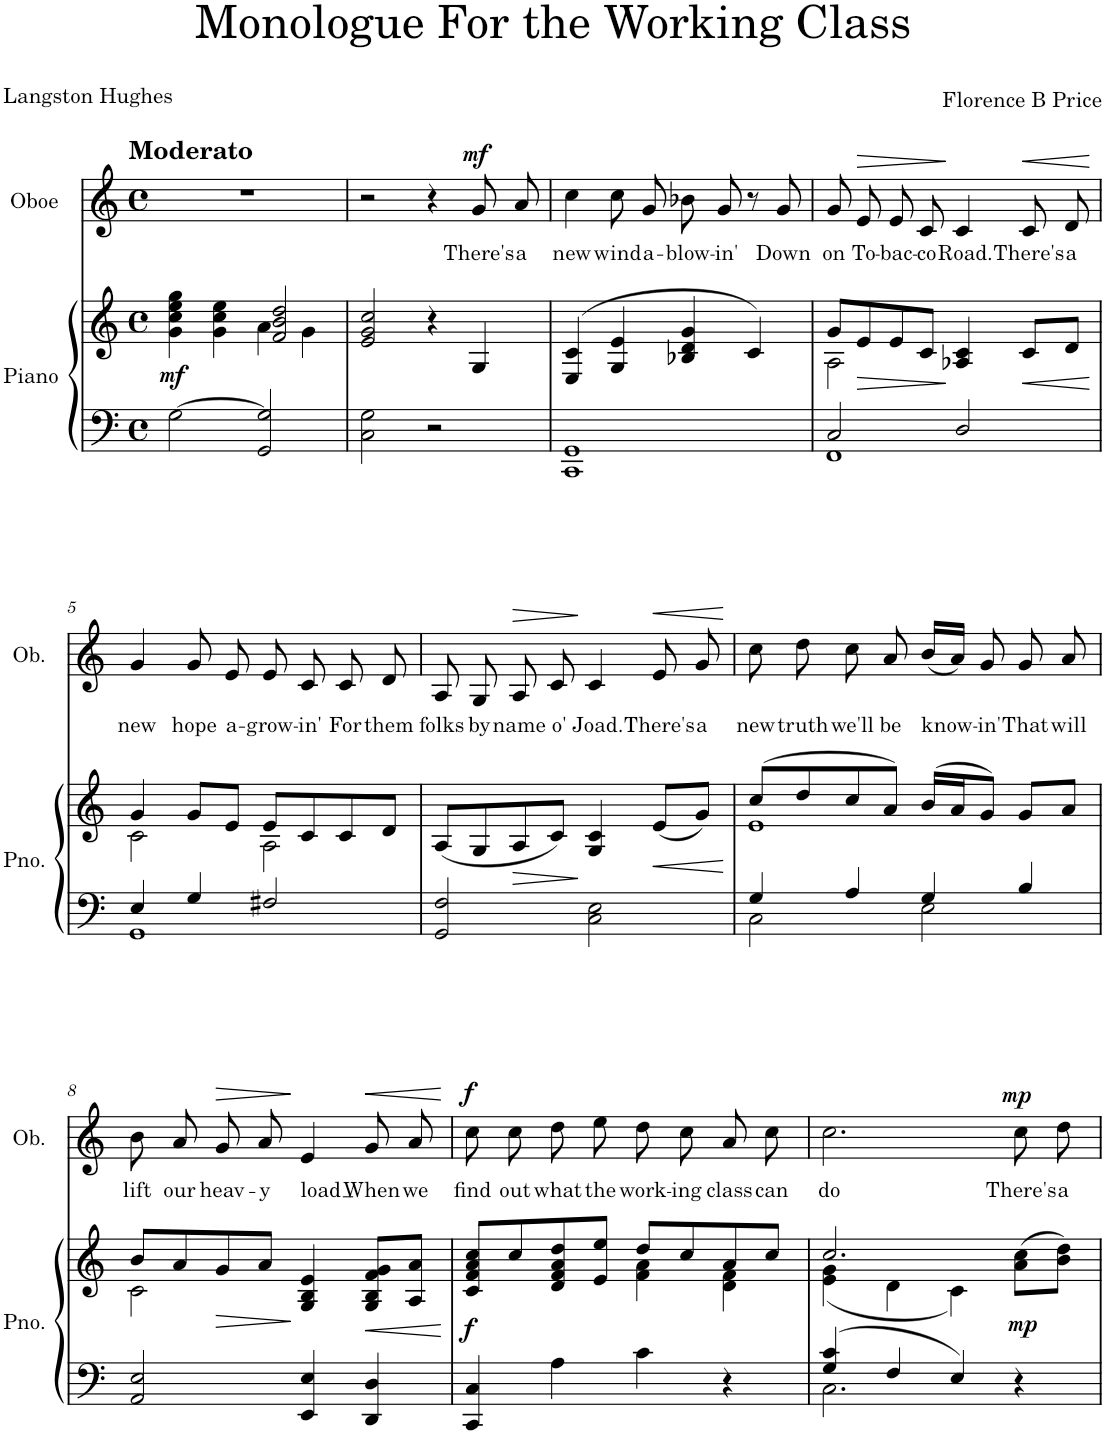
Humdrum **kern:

**kern	**kern	**dynam	**kern	**text	**dynam
*part2	*part2	*part2	*part1	*part1	*part1
*staff3	*staff2	*staff2/3	*staff1	*staff1	*staff1
*I"Piano	*	*	*I"Oboe	*	*
*I'Pno.	*	*	*I'Ob.	*	*
*clefF4	*clefG2	*	*clefG2	*	*
*k[]	*k[]	*	*k[]	*	*
*M4/4	*M4/4	*	*M4/4	*	*
*met(c)	*met(c)	*	*met(c)	*	*
=1	=1	=1	=1	=1	=1
*	*^	*	*	*	*
!	!	!	!	!LO:TX:a:B:t=Moderato	!	!
!	!	!	!LO:DY:b	!	!	!
[2G\	4g\ 4cc\ 4ee\ 4gg\	2ryy	mf	1r	.	.
.	4g\ 4cc\ 4ee\	.	.	.	.	.
2GG/ 2G/]	2f/ 2b/ 2dd/	4a\	.	.	.	.
.	.	4g\	.	.	.	.
*	*v	*v	*	*	*	*
=2	=2	=2	=2	=2	=2
2C\ 2G\	2e/ 2g/ 2cc/	.	2r	.	.
2r	4r	.	4r	.	.
!	!	!	!	!LO:LY:b	!LO:DY:a
.	4G/	.	8g/	There's	mf
!	!	!	!	!LO:LY:b	!
.	.	.	8a/	a	.
=3	=3	=3	=3	=3	=3
!	!	!	!	!LO:LY:b	!
1CC 1GG	(>4E/ 4c/	.	4cc\	new	.
!	!	!	!	!LO:LY:b	!
.	4G/ 4e/	.	8cc\	wind	.
!	!	!	!	!LO:LY:b	!
.	.	.	8g/	a-	.
!	!	!	!	!LO:LY:b	!
.	4B-X/ 4d/ 4g/	.	8b-X\	-blow-	.
!	!	!	!	!LO:LY:b	!
.	.	.	8g/	-in'	.
.	4c/)	.	8r	.	.
!	!	!	!	!LO:LY:b	!
.	.	.	8g/	Down	.
=4	=4	=4	=4	=4	=4
*^	*^	*	*	*	*
!	!	!	!	!	!	!LO:LY:b	!
2C/	1FF	8g/L	2A\	.	8g/	on	.
!	!	!	!	!LO:HP:b	!	!LO:LY:b	!LO:HP:b
.	.	8e/	.	>	8e/	To-	>
!	!	!	!	!	!	!LO:LY:b	!
.	.	8e/	.	.	8e/	-bac-	.
!	!	!	!	!	!	!LO:LY:b	!
.	.	8c/J	.	.	8c/	-co	.
!	!	!	!	!	!	!LO:LY:b	!
2D/	.	4A-X/ 4c/	2ryy	]	4c/	Road.	]
!	!	!	!	!LO:HP:b	!	!LO:LY:b	!LO:HP:b
.	.	8c/L	.	<	8c/	There's	<
!	!	!	!	!	!	!LO:LY:b	!
.	.	8d/J	.	.	8d/	a	.
*v	*v	*	*	*	*	*	*
*	*v	*v	*	*	*	*
.	.	[	.	.	[
!!LO:LB:g=z
=5	=5	=5	=5	=5	=5
*^	*^	*	*	*	*
!	!	!	!	!	!	!LO:LY:b	!
4E/	1GG	4g/	2c\	.	4g/	new	.
!	!	!	!	!	!	!LO:LY:b	!
4G/	.	8g/L	.	.	8g/	hope	.
!	!	!	!	!	!	!LO:LY:b	!
.	.	8e/J	.	.	8e/	a-	.
!	!	!	!	!	!	!LO:LY:b	!
2F#X/	.	8e/L	2A\	.	8e/	-grow-	.
!	!	!	!	!	!	!LO:LY:b	!
.	.	8c/	.	.	8c/	-in'	.
!	!	!	!	!	!	!LO:LY:b	!
.	.	8c/	.	.	8c/	For	.
!	!	!	!	!	!	!LO:LY:b	!
.	.	8d/J	.	.	8d/	them	.
*v	*v	*	*	*	*	*	*
*	*v	*v	*	*	*	*
=6	=6	=6	=6	=6	=6
!	!	!	!	!LO:LY:b	!
2GG/ 2F/	(8A/L	.	8A/	folks	.
!	!	!	!	!LO:LY:b	!
.	8G/	.	8G/	by	.
!	!	!LO:HP:b	!	!LO:LY:b	!LO:HP:b
.	8A/	>	8A/	name	>
!	!	!	!	!LO:LY:b	!
.	8c/J)	.	8c/	o'	.
!	!	!	!	!LO:LY:b	!
2C\ 2E\	4G/ 4c/	]	4c/	Joad.	]
!	!	!LO:HP:b	!	!LO:LY:b	!LO:HP:b
.	(8e/L	<	8e/	There's	<
!	!	!	!	!LO:LY:b	!
.	8g/J)	.	8g/	a	.
.	.	[	.	.	[
=7	=7	=7	=7	=7	=7
*^	*^	*	*	*	*
!	!	!	!	!	!	!LO:LY:b	!
4G/	2C\	(8cc/L	1e	.	8cc\	new	.
!	!	!	!	!	!	!LO:LY:b	!
.	.	8dd/	.	.	8dd\	truth	.
!	!	!	!	!	!	!LO:LY:b	!
4A/	.	8cc/	.	.	8cc\	we'll	.
!	!	!	!	!	!	!LO:LY:b	!
.	.	8a/J)	.	.	8a/	be	.
!	!	!	!	!	!	!LO:LY:b	!
4G/	2E\	(16b/LL	.	.	(16b/LL	know-	.
.	.	16a/J	.	.	16a/JJ)	.	.
!	!	!	!	!	!	!LO:LY:b	!
.	.	8g/J)	.	.	8g/	-in'	.
!	!	!	!	!	!	!LO:LY:b	!
4B/	.	8g/L	.	.	8g/	That	.
!	!	!	!	!	!	!LO:LY:b	!
.	.	8a/J	.	.	8a/	will	.
*v	*v	*	*	*	*	*	*
!!LO:LB:g=z
=8	=8	=8	=8	=8	=8	=8
!	!	!	!	!	!LO:LY:b	!
2AA/ 2E/	8b/L	2c\	.	8b\	lift	.
!	!	!	!	!	!LO:LY:b	!
.	8a/	.	.	8a/	our	.
!	!	!	!LO:HP:b	!	!LO:LY:b	!LO:HP:b
.	8g/	.	>	8g/	heav-	>
!	!	!	!	!	!LO:LY:b	!
.	8a/J	.	.	8a/	-y	.
!	!	!	!	!	!LO:LY:b	!
4EE/ 4E/	4G/ 4B/ 4e/	2ryy	]	4e/	load	]
!	!	!	!LO:HP:b	!	!LO:LY:b	!LO:HP:b
4DD/ 4D/	8G/ 8B/ 8f/ 8g/L	.	<	8g/	When	<
!	!	!	!	!	!LO:LY:b	!
.	8A/ 8a/J	.	.	8a/	we	.
*	*v	*v	*	*	*	*
.	.	[	.	.	[
=9	=9	=9	=9	=9	=9
*	*^	*	*	*	*
!	!	!	!LO:DY:b	!	!LO:LY:b	!LO:DY:a
4CC/ 4C/	8c/ 8f/ 8a/ 8cc/L	2ryy	f	8cc\	find	f
!	!	!	!	!	!LO:LY:b	!
.	8cc/	.	.	8cc\	out	.
!	!	!	!	!	!LO:LY:b	!
4A\	8d/ 8f/ 8a/ 8dd/	.	.	8dd\	what	.
!	!	!	!	!	!LO:LY:b	!
.	8e/ 8ee/J	.	.	8ee\	the	.
!	!	!	!	!	!LO:LY:b	!
4c\	8dd/L	4f\ 4a\	.	8dd\	work-	.
!	!	!	!	!	!LO:LY:b	!
.	8cc/	.	.	8cc\	-ing	.
!	!	!	!	!	!LO:LY:b	!
4r	8a/	4d\ 4f\	.	8a/	class	.
!	!	!	!	!	!LO:LY:b	!
.	8cc/J	.	.	8cc\	can	.
=10	=10	=10	=10	=10	=10	=10
*^	*	*	*	*	*	*
!	!	!	!	!	!	!LO:LY:b	!
4G/ 4c/	2.C\	2.cc/	(4e\ 4g\	.	2.cc\	do	.
4F/	.	.	4d\	.	.	.	.
4E/	.	.	4c\)	.	.	.	.
!	!	!	!	!LO:DY:b	!	!LO:LY:b	!LO:DY:a
4r	4ryy	(8a\ 8cc\L	4ryy	mp	8cc\	There's	mp
!	!	!	!	!	!	!LO:LY:b	!
.	.	8b\ 8dd\J)	.	.	8dd\	a	.
*v	*v	*	*	*	*	*	*
*	*v	*v	*	*	*	*
=	=	=	=	=	=
*-	*-	*-	*-	*-	*-
